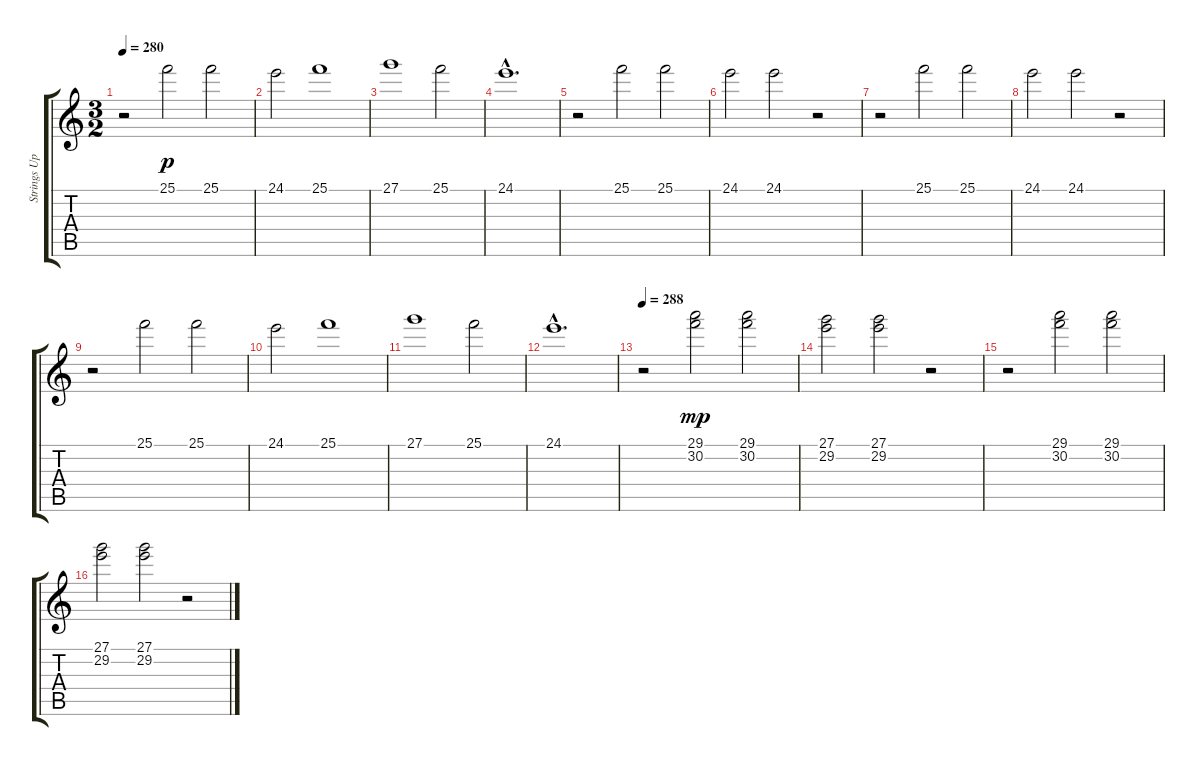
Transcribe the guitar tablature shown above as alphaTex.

\track ("Strings Upper" "Strings Up") {instrument stringensemble1}
\staff {score tabs}
\tuning (E4 B3 G3 D3 A2 E2) {hide}
\ts (3 2)
\tempo 280
\clef g2
\ks c
r.2{dy p} 25.1.2 25.1.2 |
24.1.2 25.1.1 |
27.1.1 25.1.2 |
24.1{hac}.1{d} |
r.2 25.1.2 25.1.2 |
24.1.2 24.1.2 r.2 |
r.2 25.1.2 25.1.2 |
24.1.2 24.1.2 r.2 |
r.2 25.1.2 25.1.2 |
24.1.2 25.1.1 |
27.1.1 25.1.2 |
24.1{hac}.1{d} |
\tempo 288
r.2 (29.1 30.2).2{dy mp} (29.1 30.2).2 |
(27.1 29.2).2 (27.1 29.2).2 r.2 |
r.2 (29.1 30.2).2 (29.1 30.2).2 |
(27.1 29.2).2 (27.1 29.2).2 r.2
